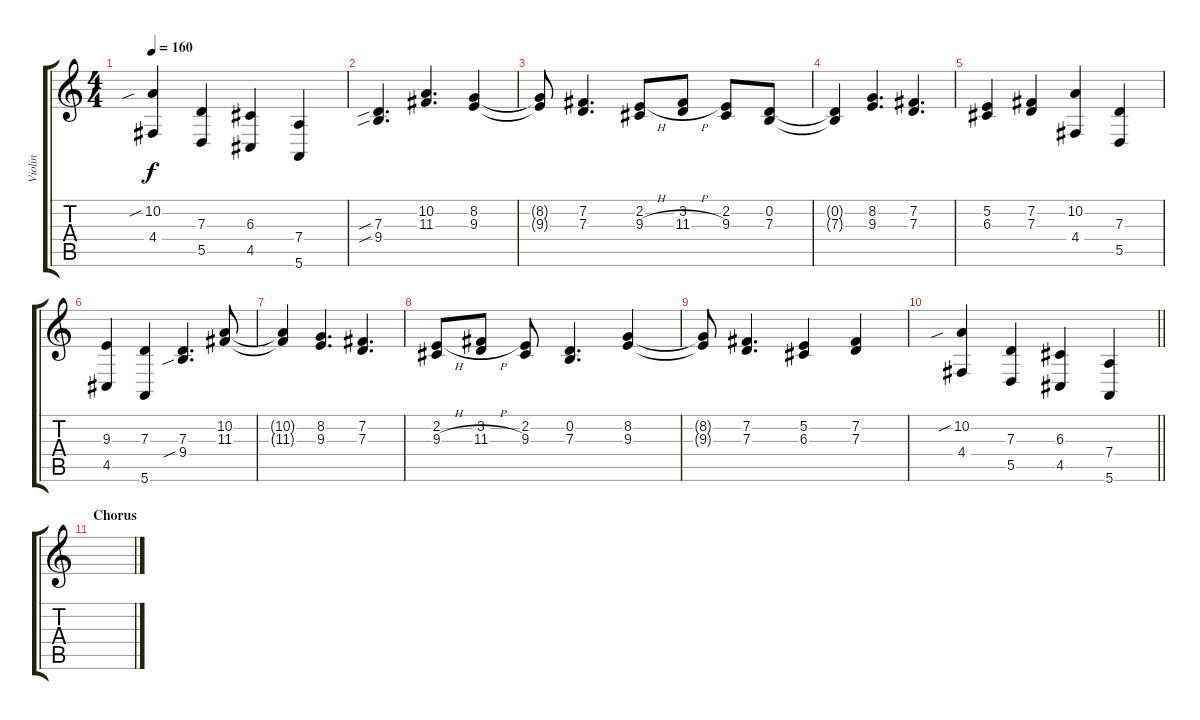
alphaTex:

\track ("Violin" "Violin") {instrument violin}
\staff {score tabs}
\tuning (E4 B3 G3 D3 A2 E2) {hide}
\ts (4 4)
\tempo 160
\clef g2
\ks c
(10.2{sib} 4.4).4{dy f} (7.3 5.5).4 (6.3 4.5).4 (7.4 5.6).4 |
(7.3{sib} 9.4{sib}).4{d} (10.2 11.3).4{d} (8.2 9.3).4 |
(8.2{t} 9.3{t}).8 (7.2 7.3).4{d} (2.2 9.3{h}).8 (3.2 11.3{h}).8 (2.2 9.3).8 (0.2 7.3).8 |
(0.2{t} 7.3{t}).4 (8.2 9.3).4{d} (7.2 7.3).4{d} |
(5.2 6.3).4 (7.2 7.3).4 (10.2 4.4).4 (7.3 5.5).4 |
(9.3 4.5).4 (7.3 5.6).4 (7.3 9.4{sib}).4{d} (10.2 11.3).8 |
(10.2{t} 11.3{t}).4 (8.2 9.3).4{d} (7.2 7.3).4{d} |
(2.2 9.3{h}).8 (3.2 11.3{h}).8 (2.2 9.3).8 (0.2 7.3).4{d} (8.2 9.3).4 |
(8.2{t} 9.3{t}).8 (7.2 7.3).4{d} (5.2 6.3).4 (7.2 7.3).4 |
\barLineRight lightlight
(10.2{sib} 4.4).4 (7.3 5.5).4 (6.3 4.5).4 (7.4 5.6).4 |
\section ("" "Chorus")
